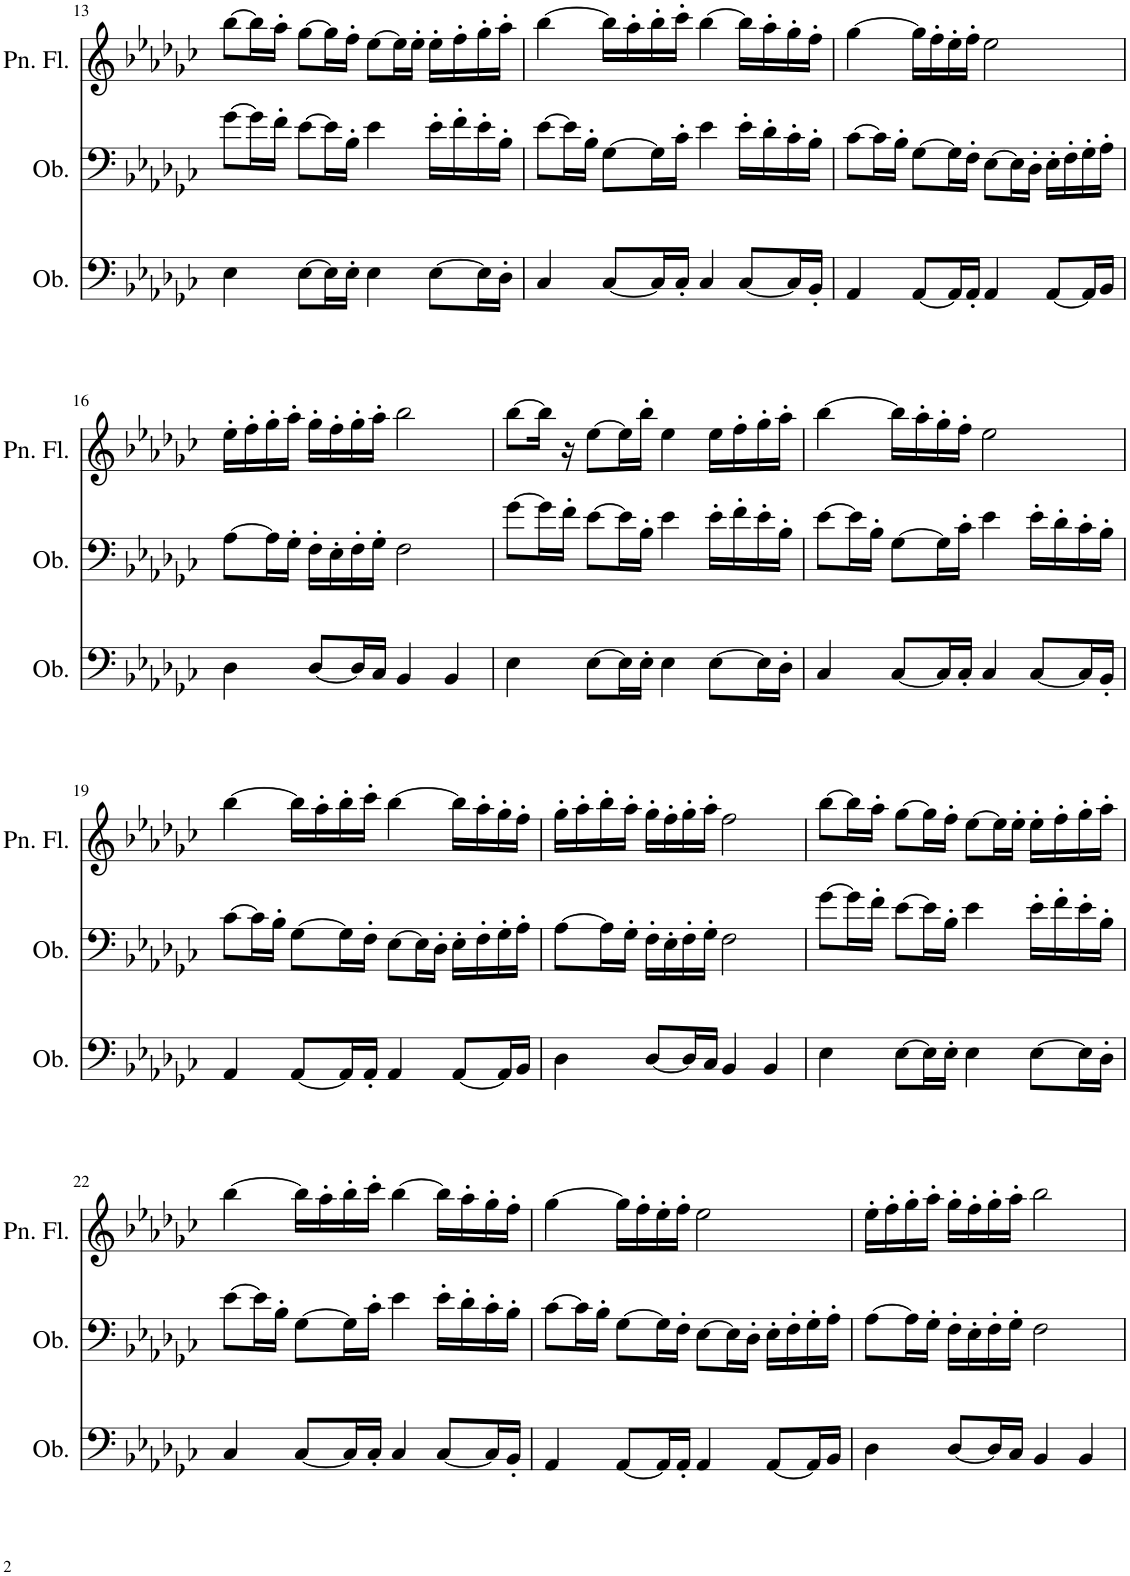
**kern	**kern	**kern
*part3	*part2	*part1
*staff3	*staff2	*staff1
*I"Oboe	*I"Oboe	*I"Pan Flute
*I'Ob.	*I'Ob.	*I'Pn. Fl.
!!LO:PB:g=z
*clefF4	*clefF4	*clefG2
*k[b-e-a-d-g-c-]	*k[b-e-a-d-g-c-]	*k[b-e-a-d-g-c-]
*M4/4	*M4/4	*M4/4
=13	=13	=13
4E-\	[8g-\L	[8bb-\L
.	16g-\L]	16bb-\L]
.	16f'\JJ	16aa-'\JJ
[8E-\L	[8e-\L	[8gg-\L
16E-\L]	16e-\L]	16gg-\L]
16E-'\JJ	16B-'\JJ	16ff'\JJ
4E-\	4e-\	[8ee-\L
.	.	16ee-\L]
.	.	16ee-'\JJ
[8E-\L	16e-'\LL	16ee-'\LL
.	16f'\	16ff'\
16E-\L]	16e-'\	16gg-'\
16D-'\JJ	16B-'\JJ	16aa-'\JJ
=14	=14	=14
4C-/	[8e-\L	[4bb-\
.	16e-\L]	.
.	16B-'\JJ	.
[8C-/L	[8G-\L	16bb-\LL]
.	.	16aa-'\
16C-/L]	16G-\L]	16bb-'\
16C-'/JJ	16c-'\JJ	16ccc-'\JJ
4C-/	4e-\	[4bb-\
[8C-/L	16e-'\LL	16bb-\LL]
.	16d-'\	16aa-'\
16C-/L]	16c-'\	16gg-'\
16BB-'/JJ	16B-'\JJ	16ff'\JJ
=15	=15	=15
4AA-/	[8c-\L	[4gg-\
.	16c-\L]	.
.	16B-'\JJ	.
[8AA-/L	[8G-\L	16gg-\LL]
.	.	16ff'\
16AA-/L]	16G-\L]	16ee-'\
16AA-'/JJ	16F'\JJ	16ff'\JJ
4AA-/	[8E-\L	2ee-\
.	16E-\L]	.
.	16D-'\JJ	.
[8AA-/L	16E-'\LL	.
.	16F'\	.
16AA-/L]	16G-'\	.
16BB-/JJ	16A-'\JJ	.
!!LO:LB:g=z
=16	=16	=16
4D-\	[8A-\L	16ee-'\LL
.	.	16ff'\
.	16A-\L]	16gg-'\
.	16G-'\JJ	16aa-'\JJ
[8D-/L	16F'\LL	16gg-'\LL
.	16E-'\	16ff'\
16D-/L]	16F'\	16gg-'\
16C-/JJ	16G-'\JJ	16aa-'\JJ
4BB-/	2F\	2bb-\
4BB-/	.	.
=17	=17	=17
4E-\	[8g-\L	[8bb-\L
.	16g-\L]	16bb-\Jk]
.	16f'\JJ	16r
[8E-\L	[8e-\L	[8ee-\L
16E-\L]	16e-\L]	16ee-\L]
16E-'\JJ	16B-'\JJ	16bb-'\JJ
4E-\	4e-\	4ee-\
[8E-\L	16e-'\LL	16ee-\LL
.	16f'\	16ff'\
16E-\L]	16e-'\	16gg-'\
16D-'\JJ	16B-'\JJ	16aa-'\JJ
=18	=18	=18
4C-/	[8e-\L	[4bb-\
.	16e-\L]	.
.	16B-'\JJ	.
[8C-/L	[8G-\L	16bb-\LL]
.	.	16aa-'\
16C-/L]	16G-\L]	16gg-'\
16C-'/JJ	16c-'\JJ	16ff'\JJ
4C-/	4e-\	2ee-\
[8C-/L	16e-'\LL	.
.	16d-'\	.
16C-/L]	16c-'\	.
16BB-'/JJ	16B-'\JJ	.
!!LO:LB:g=z
=19	=19	=19
4AA-/	[8c-\L	[4bb-\
.	16c-\L]	.
.	16B-'\JJ	.
[8AA-/L	[8G-\L	16bb-\LL]
.	.	16aa-'\
16AA-/L]	16G-\L]	16bb-'\
16AA-'/JJ	16F'\JJ	16ccc-'\JJ
4AA-/	[8E-\L	[4bb-\
.	16E-\L]	.
.	16D-'\JJ	.
[8AA-/L	16E-'\LL	16bb-\LL]
.	16F'\	16aa-'\
16AA-/L]	16G-'\	16gg-'\
16BB-/JJ	16A-'\JJ	16ff'\JJ
=20	=20	=20
4D-\	[8A-\L	16gg-'\LL
.	.	16aa-'\
.	16A-\L]	16bb-'\
.	16G-'\JJ	16aa-'\JJ
[8D-/L	16F'\LL	16gg-'\LL
.	16E-'\	16ff'\
16D-/L]	16F'\	16gg-'\
16C-/JJ	16G-'\JJ	16aa-'\JJ
4BB-/	2F\	2ff\
4BB-/	.	.
=21	=21	=21
4E-\	[8g-\L	[8bb-\L
.	16g-\L]	16bb-\L]
.	16f'\JJ	16aa-'\JJ
[8E-\L	[8e-\L	[8gg-\L
16E-\L]	16e-\L]	16gg-\L]
16E-'\JJ	16B-'\JJ	16ff'\JJ
4E-\	4e-\	[8ee-\L
.	.	16ee-\L]
.	.	16ee-'\JJ
[8E-\L	16e-'\LL	16ee-'\LL
.	16f'\	16ff'\
16E-\L]	16e-'\	16gg-'\
16D-'\JJ	16B-'\JJ	16aa-'\JJ
!!LO:LB:g=z
=22	=22	=22
4C-/	[8e-\L	[4bb-\
.	16e-\L]	.
.	16B-'\JJ	.
[8C-/L	[8G-\L	16bb-\LL]
.	.	16aa-'\
16C-/L]	16G-\L]	16bb-'\
16C-'/JJ	16c-'\JJ	16ccc-'\JJ
4C-/	4e-\	[4bb-\
[8C-/L	16e-'\LL	16bb-\LL]
.	16d-'\	16aa-'\
16C-/L]	16c-'\	16gg-'\
16BB-'/JJ	16B-'\JJ	16ff'\JJ
=23	=23	=23
4AA-/	[8c-\L	[4gg-\
.	16c-\L]	.
.	16B-'\JJ	.
[8AA-/L	[8G-\L	16gg-\LL]
.	.	16ff'\
16AA-/L]	16G-\L]	16ee-'\
16AA-'/JJ	16F'\JJ	16ff'\JJ
4AA-/	[8E-\L	2ee-\
.	16E-\L]	.
.	16D-'\JJ	.
[8AA-/L	16E-'\LL	.
.	16F'\	.
16AA-/L]	16G-'\	.
16BB-/JJ	16A-'\JJ	.
=24	=24	=24
4D-\	[8A-\L	16ee-'\LL
.	.	16ff'\
.	16A-\L]	16gg-'\
.	16G-'\JJ	16aa-'\JJ
[8D-/L	16F'\LL	16gg-'\LL
.	16E-'\	16ff'\
16D-/L]	16F'\	16gg-'\
16C-/JJ	16G-'\JJ	16aa-'\JJ
4BB-/	2F\	2bb-\
4BB-/	.	.
=	=	=
*-	*-	*-
